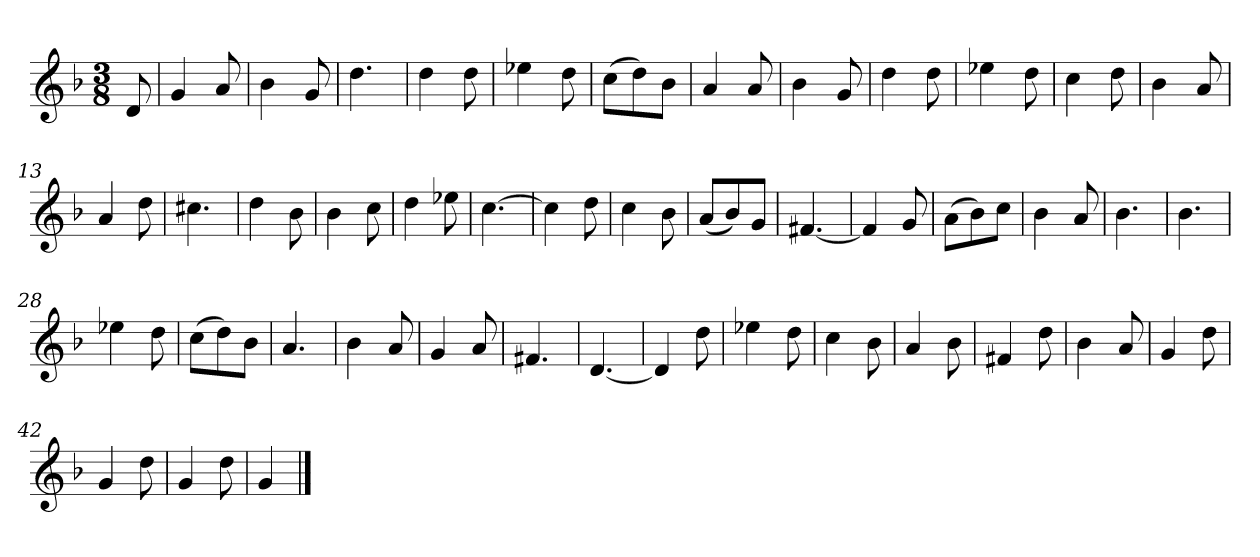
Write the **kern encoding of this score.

**kern
*part1
*staff1
*k[b-]
*M3/8
*MM120
=
8d
=1
4g
8a
=2
4b-
8g
=3
4.dd
=4
4dd
8dd
=5
4ee-X
8dd
=6
(8ccL
8dd)
8b-J
=7
4a
8a
=8
4b-
8g
=9
4dd
8dd
=10
4ee-X
8dd
=11
4cc
8dd
=12
4b-
8a
=13
4a
8dd
=14
4.cc#X
=15
4dd
8b-
=16
4b-
8cc
=17
4dd
8ee-X
=18
[4.cc
=19
4cc]
8dd
=20
4cc
8b-
=21
(8aL
8b-)
8gJ
=22
[4.f#X
=23
4f#]
8g
=24
(8aL
8b-)
8ccJ
=25
4b-
8a
=26
4.b-
=27
4.b-
=28
4ee-X
8dd
=29
(8ccL
8dd)
8b-J
=30
4.a
=31
4b-
8a
=32
4g
8a
=33
4.f#X
=34
[4.d
=35
4d]
8dd
=36
4ee-X
8dd
=37
4cc
8b-
=38
4a
8b-
=39
4f#X
8dd
=40
4b-
8a
=41
4g
8dd
=42
4g
8dd
=43
4g
8dd
=44
4g
==
*-
